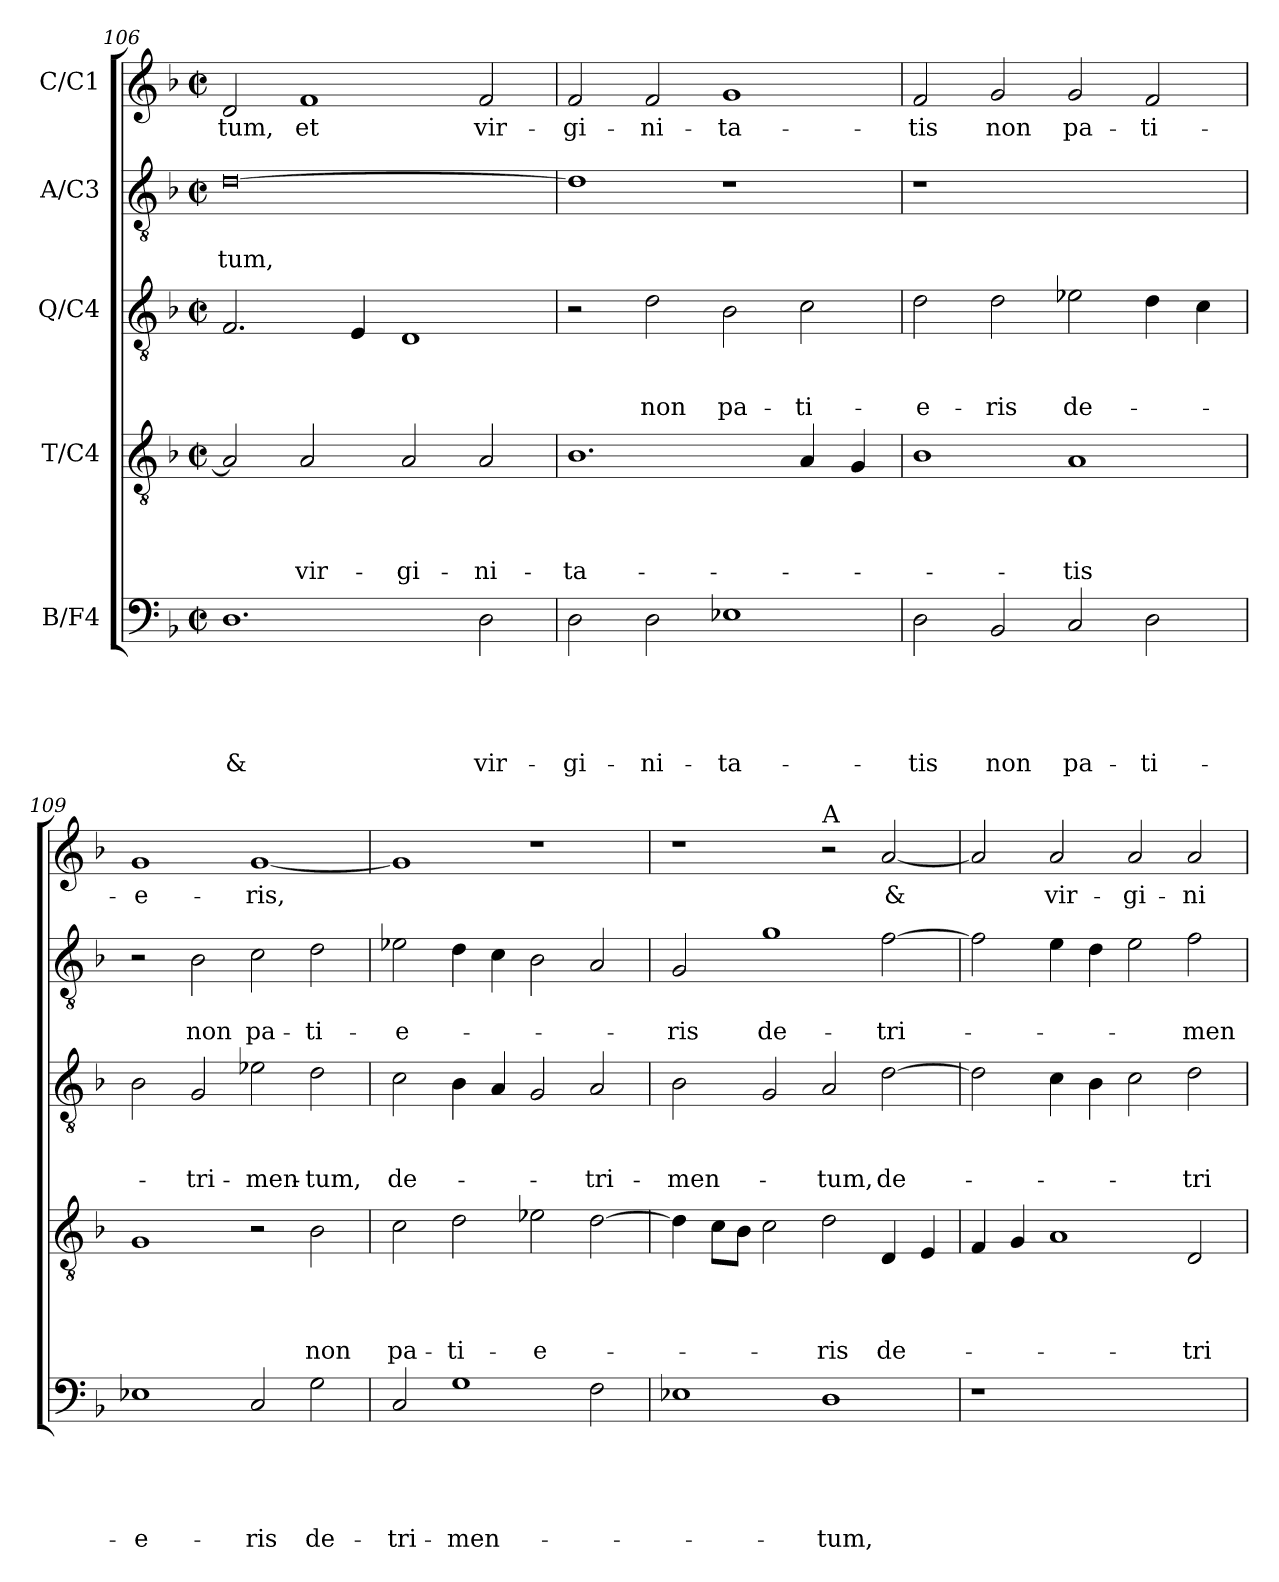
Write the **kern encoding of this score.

**kern	**text	**text	**text	**text	**text	**kern	**text	**text	**text	**text	**kern	**text	**text	**text	**kern	**text	**text	**kern	**text
*part5	*part5	*part5	*part5	*part5	*part5	*part4	*part4	*part4	*part4	*part4	*part3	*part3	*part3	*part3	*part2	*part2	*part2	*part1	*part1
*staff5	*staff5	*staff5	*staff5	*staff5	*staff5	*staff4	*staff4	*staff4	*staff4	*staff4	*staff3	*staff3	*staff3	*staff3	*staff2	*staff2	*staff2	*staff1	*staff1
*I"B/F4	*	*	*	*	*	*I"T/C4	*	*	*	*	*I"Q/C4	*	*	*	*I"A/C3	*	*	*I"C/C1	*
!!LO:LB:g=z
*clefF4	*	*	*	*	*	*clefGv2	*	*	*	*	*clefGv2	*	*	*	*clefGv2	*	*	*clefG2	*
*k[b-]	*	*	*	*	*	*k[b-]	*	*	*	*	*k[b-]	*	*	*	*k[b-]	*	*	*k[b-]	*
*F:	*	*	*	*	*	*F:	*	*	*	*	*F:	*	*	*	*F:	*	*	*F:	*
*M2/2	*	*	*	*	*	*M2/2	*	*	*	*	*M2/2	*	*	*	*M2/2	*	*	*M2/2	*
*met(c|)	*	*	*	*	*	*met(c|)	*	*	*	*	*met(c|)	*	*	*	*met(c|)	*	*	*met(c|)	*
=106	=106	=106	=106	=106	=106	=106	=106	=106	=106	=106	=106	=106	=106	=106	=106	=106	=106	=106	=106
!	!	!	!	!	!LO:LY:b	!	!	!	!	!	!	!	!	!	!	!	!LO:LY:b	!	!LO:LY:b
1.D	.	.	.	.	&	2A/]	.	.	.	.	2.F/	.	.	.	[0d	.	-tum,	2d/	-tum,
!	!	!	!	!	!	!	!	!	!	!LO:LY:b	!	!	!	!	!	!	!	!	!LO:LY:b
.	.	.	.	.	.	2A/	.	.	.	vir-	.	.	.	.	.	.	.	1f	et
.	.	.	.	.	.	.	.	.	.	.	4E/	.	.	.	.	.	.	.	.
!	!	!	!	!	!	!	!	!	!	!LO:LY:b	!	!	!	!	!	!	!	!	!
.	.	.	.	.	.	2A/	.	.	.	-gi-	1D	.	.	.	.	.	.	.	.
!	!	!	!	!	!LO:LY:b	!	!	!	!	!LO:LY:b	!	!	!	!	!	!	!	!	!LO:LY:b
2D\	.	.	.	.	vir-	2A/	.	.	.	-ni-	.	.	.	.	.	.	.	2f/	vir-
=107	=107	=107	=107	=107	=107	=107	=107	=107	=107	=107	=107	=107	=107	=107	=107	=107	=107	=107	=107
!	!	!	!	!	!LO:LY:b	!	!	!	!	!LO:LY:b	!	!	!	!	!	!	!	!	!LO:LY:b
2D\	.	.	.	.	-gi-	1.B-	.	.	.	-ta-	2r	.	.	.	1d]	.	.	2f/	-gi-
!	!	!	!	!	!LO:LY:b	!	!	!	!	!	!	!	!	!LO:LY:b	!	!	!	!	!LO:LY:b
2D\	.	.	.	.	-ni-	.	.	.	.	.	2d\	.	.	non	.	.	.	2f/	-ni-
!	!	!	!	!	!LO:LY:b	!	!	!	!	!	!	!	!	!LO:LY:b	!	!	!	!	!LO:LY:b
1E-X	.	.	.	.	-ta-	.	.	.	.	.	2B-\	.	.	pa-	1r	.	.	1g	-ta-
!	!	!	!	!	!	!	!	!	!	!	!	!	!	!LO:LY:b	!	!	!	!	!
.	.	.	.	.	.	4A/	.	.	.	.	2c\	.	.	-ti-	.	.	.	.	.
.	.	.	.	.	.	4G/	.	.	.	.	.	.	.	.	.	.	.	.	.
=108	=108	=108	=108	=108	=108	=108	=108	=108	=108	=108	=108	=108	=108	=108	=108	=108	=108	=108	=108
!	!	!	!	!	!LO:LY:b	!	!	!	!	!	!	!	!	!LO:LY:b	!	!	!	!	!LO:LY:b
2D\	.	.	.	.	-tis	1B-	.	.	.	.	2d\	.	.	-e-	1r	.	.	2f/	-tis
!	!	!	!	!	!LO:LY:b	!	!	!	!	!	!	!	!	!LO:LY:b	!	!	!	!	!LO:LY:b
2BB-/	.	.	.	.	non	.	.	.	.	.	2d\	.	.	-ris	.	.	.	2g/	non
!	!	!	!	!	!LO:LY:b	!	!	!	!	!LO:LY:b	!	!	!	!LO:LY:b	!	!	!	!	!LO:LY:b
2C/	.	.	.	.	pa-	1A	.	.	.	-tis	2e-\	.	.	de-	1ryy	.	.	2g/	pa-
!	!	!	!	!	!LO:LY:b	!	!	!	!	!	!	!	!	!	!	!	!	!	!LO:LY:b
2D\	.	.	.	.	-ti-	.	.	.	.	.	4d\	.	.	.	.	.	.	2f/	-ti-
.	.	.	.	.	.	.	.	.	.	.	4c\	.	.	.	.	.	.	.	.
=109	=109	=109	=109	=109	=109	=109	=109	=109	=109	=109	=109	=109	=109	=109	=109	=109	=109	=109	=109
!	!	!	!	!	!LO:LY:b	!	!	!	!	!	!	!	!	!	!	!	!	!	!LO:LY:b
1E-	.	.	.	.	-e-	1G	.	.	.	.	2B-\	.	.	.	2r	.	.	1g	-e-
!	!	!	!	!	!	!	!	!	!	!	!	!	!	!LO:LY:b	!	!	!LO:LY:b	!	!
.	.	.	.	.	.	.	.	.	.	.	2G/	.	.	-tri-	2B-\	.	non	.	.
!	!	!	!	!	!LO:LY:b	!	!	!	!	!	!	!	!	!LO:LY:b	!	!	!LO:LY:b	!	!LO:LY:b
2C/	.	.	.	.	-ris	2r	.	.	.	.	2e-\	.	.	-men-	2c\	.	pa-	[1g	-ris,
!	!	!	!	!	!LO:LY:b	!	!	!	!	!LO:LY:b	!	!	!	!LO:LY:b	!	!	!LO:LY:b	!	!
2G\	.	.	.	.	de-	2B-\	.	.	.	non	2d\	.	.	-tum,	2d\	.	-ti-	.	.
=110	=110	=110	=110	=110	=110	=110	=110	=110	=110	=110	=110	=110	=110	=110	=110	=110	=110	=110	=110
!	!	!	!	!	!LO:LY:b	!	!	!	!	!LO:LY:b	!	!	!	!LO:LY:b	!	!	!LO:LY:b	!	!
2C/	.	.	.	.	-tri-	2c\	.	.	.	pa-	2c\	.	.	de-	2e-\	.	-e-	1g]	.
!	!	!	!	!	!LO:LY:b	!	!	!	!	!LO:LY:b	!	!	!	!	!	!	!	!	!
1G	.	.	.	.	-men-	2d\	.	.	.	-ti-	4B-\	.	.	.	4d\	.	.	.	.
.	.	.	.	.	.	.	.	.	.	.	4A/	.	.	.	4c\	.	.	.	.
!	!	!	!	!	!	!	!	!	!	!LO:LY:b	!	!	!	!	!	!	!	!	!
.	.	.	.	.	.	2e-\	.	.	.	-e-	2G/	.	.	.	2B-\	.	.	1r	.
!	!	!	!	!	!	!	!	!	!	!	!	!	!	!LO:LY:b	!	!	!	!	!
2F\	.	.	.	.	.	[2d\	.	.	.	.	2A/	.	.	-tri-	2A/	.	.	.	.
!!LO:LB:g=z
=111	=111	=111	=111	=111	=111	=111	=111	=111	=111	=111	=111	=111	=111	=111	=111	=111	=111	=111	=111
!	!	!	!	!	!	!	!	!	!	!	!	!	!	!LO:LY:b	!	!	!LO:LY:b	!	!
1E-X	.	.	.	.	.	4d\]	.	.	.	.	2B-\	.	.	-men-	2G/	.	-ris	1r	.
.	.	.	.	.	.	8c\L	.	.	.	.	.	.	.	.	.	.	.	.	.
.	.	.	.	.	.	8B-\J	.	.	.	.	.	.	.	.	.	.	.	.	.
!	!	!	!	!	!	!	!	!	!	!	!	!	!	!	!	!	!LO:LY:b	!	!
.	.	.	.	.	.	2c\	.	.	.	.	2G/	.	.	.	1g	.	de-	.	.
!	!	!	!	!	!	!	!	!	!	!	!	!	!	!	!	!	!	!LO:TX:a:t=A	!
!	!	!	!	!	!LO:LY:b	!	!	!	!	!LO:LY:b	!	!	!	!LO:LY:b	!	!	!	!	!
1D	.	.	.	.	-tum,	2d\	.	.	.	-ris	2A/	.	.	-tum,	.	.	.	2r	.
!	!	!	!	!	!	!	!	!	!	!LO:LY:b	!	!	!	!LO:LY:b	!	!	!LO:LY:b	!	!LO:LY:b
.	.	.	.	.	.	4D/	.	.	.	de-	[2d\	.	.	de-	[2f\	.	-tri-	[2a/	&
.	.	.	.	.	.	4E/	.	.	.	.	.	.	.	.	.	.	.	.	.
=112	=112	=112	=112	=112	=112	=112	=112	=112	=112	=112	=112	=112	=112	=112	=112	=112	=112	=112	=112
1r	.	.	.	.	.	4F/	.	.	.	.	2d\]	.	.	.	2f\]	.	.	2a/]	.
.	.	.	.	.	.	4G/	.	.	.	.	.	.	.	.	.	.	.	.	.
!	!	!	!	!	!	!	!	!	!	!	!	!	!	!	!	!	!	!	!LO:LY:b
.	.	.	.	.	.	1A	.	.	.	.	4c\	.	.	.	4e\	.	.	2a/	vir-
.	.	.	.	.	.	.	.	.	.	.	4B-\	.	.	.	4d\	.	.	.	.
!	!	!	!	!	!	!	!	!	!	!	!	!	!	!	!	!	!	!	!LO:LY:b
1ryy	.	.	.	.	.	.	.	.	.	.	2c\	.	.	.	2e\	.	.	2a/	-gi-
!	!	!	!	!	!	!	!	!	!	!LO:LY:b	!	!	!	!LO:LY:b	!	!	!LO:LY:b	!	!LO:LY:b
.	.	.	.	.	.	2D/	.	.	.	-tri-	2d\	.	.	-tri-	2f\	.	-men-	2a/	-ni-
=	=	=	=	=	=	=	=	=	=	=	=	=	=	=	=	=	=	=	=
*-	*-	*-	*-	*-	*-	*-	*-	*-	*-	*-	*-	*-	*-	*-	*-	*-	*-	*-	*-
